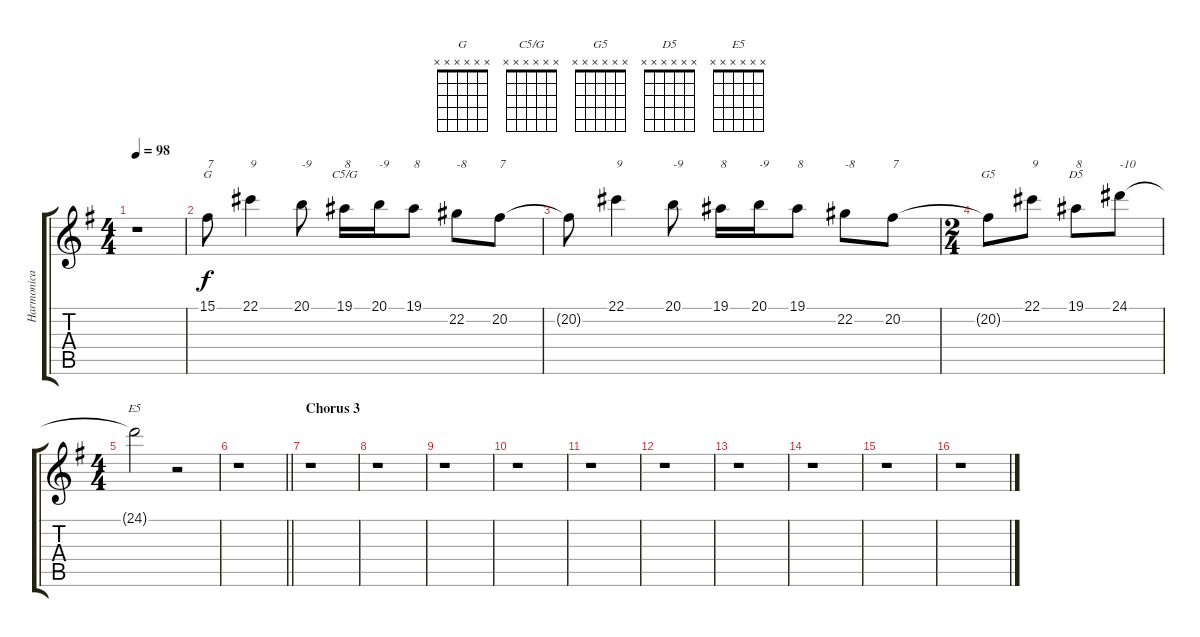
\track ("Harmonica" "Harmonica") {instrument harmonica}
\staff {score tabs}
\tuning (Eb4 Bb3 Gb3 Db3 Ab2 Eb2) {hide}
\chord ("G" x x x x x x)
\chord ("C5/G" x x x x x x)
\chord ("G5" x x x x x x)
\chord ("D5" x x x x x x)
\chord ("E5" x x x x x x)
\ts (4 4)
\tempo 98
\clef g2
\ks g
r.1{dy f} |
15.1.8{ch "G" txt "7"} 22.1.4{txt "9"} 20.1.8{txt "-9"} 19.1.16{ch "C5/G" txt "8"} 20.1.16{txt "-9"} 19.1.8{txt "8"} 22.2.8{txt "-8"} 20.2.8{txt "7"} |
20.2{t}.8 22.1.4{txt "9"} 20.1.8{txt "-9"} 19.1.16{txt "8"} 20.1.16{txt "-9"} 19.1.8{txt "8"} 22.2.8{txt "-8"} 20.2.8{txt "7"} |
\ts (2 4)
20.2{t}.8{ch "G5"} 22.1.8{txt "9"} 19.1.8{ch "D5" txt "8"} 24.1.8{txt "-10"} |
\ts (4 4)
24.1{t}.2{ch "E5"} r.2 |
\barLineRight lightlight
r.1 |
\section ("" "Chorus 3")
r.1 |
r.1 |
r.1 |
r.1 |
r.1 |
r.1 |
r.1 |
r.1 |
r.1 |
r.1
